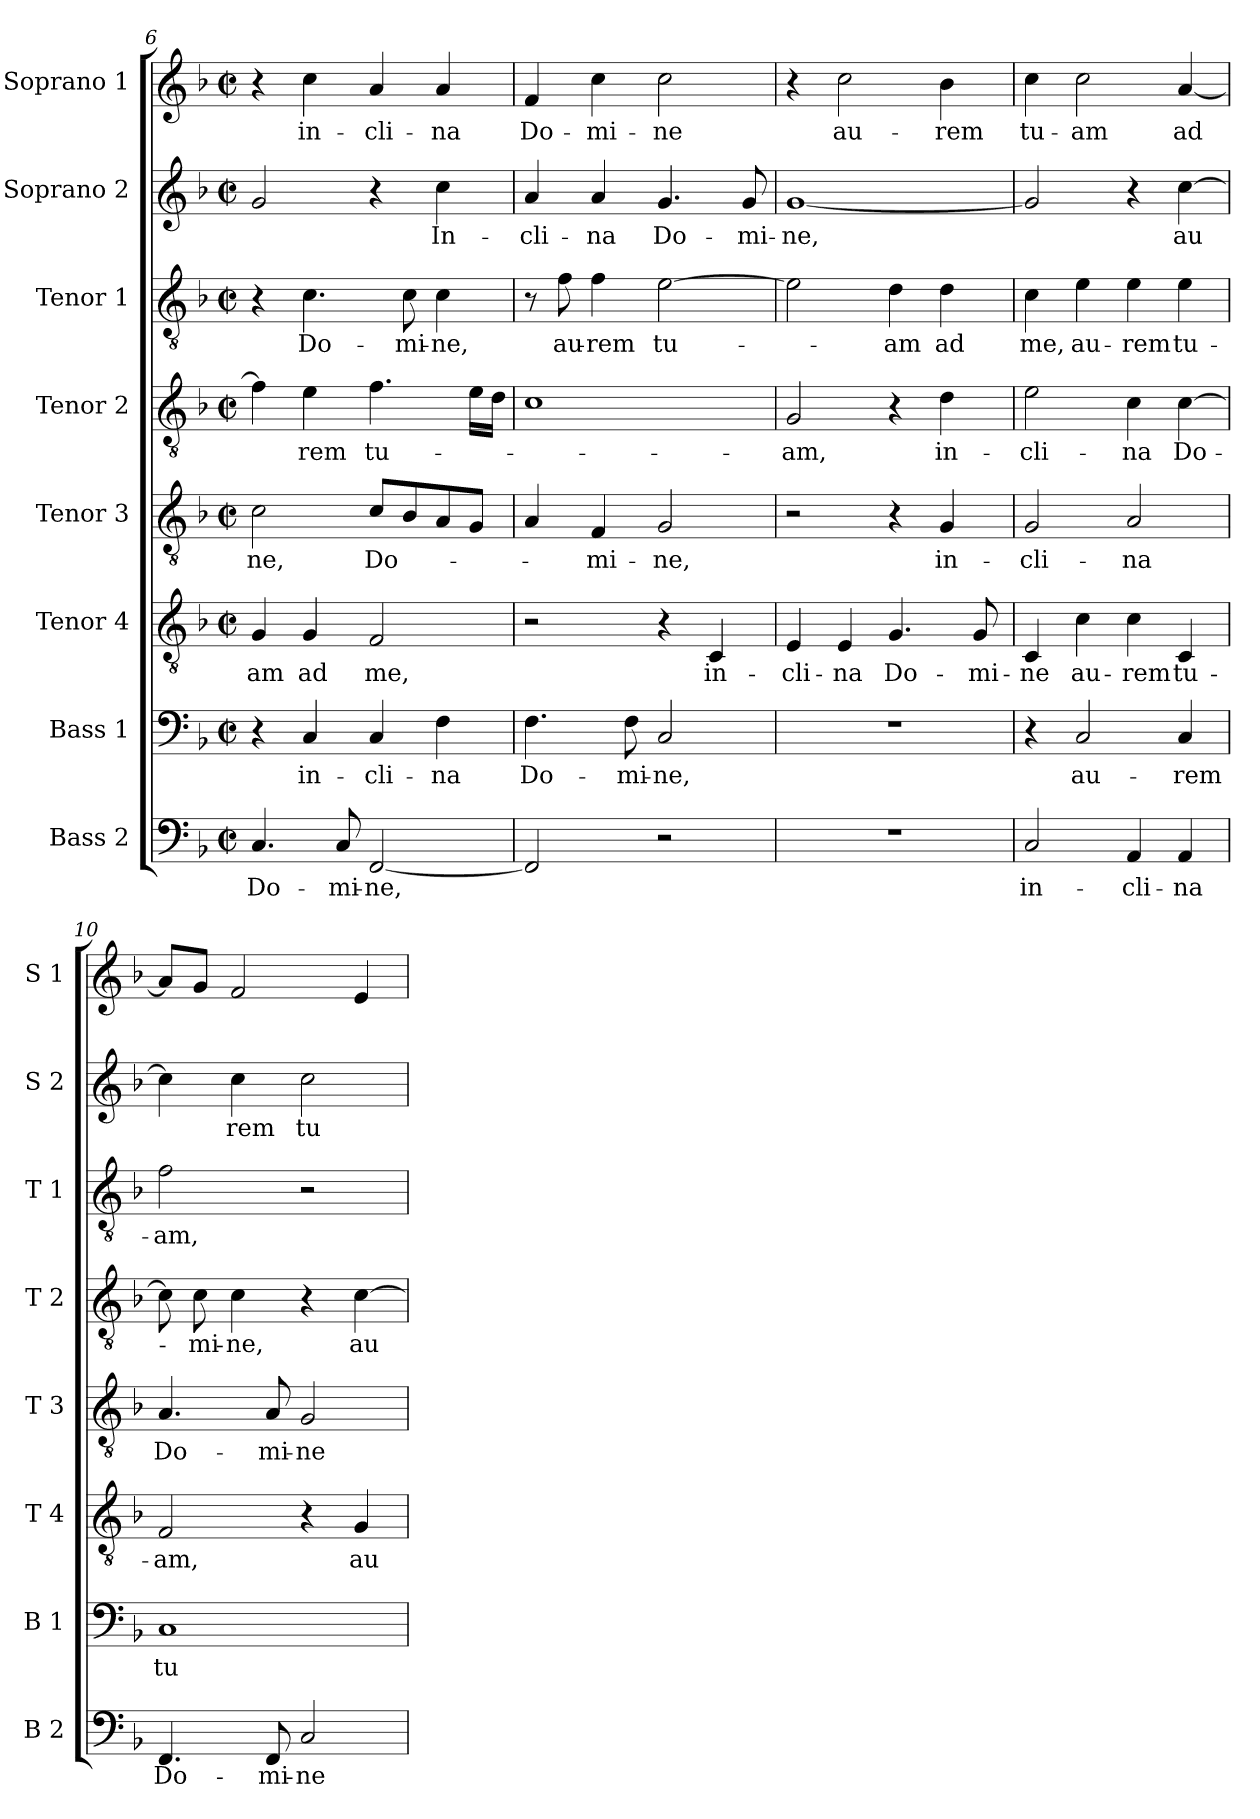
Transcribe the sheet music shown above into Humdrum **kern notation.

**kern	**text	**kern	**text	**kern	**text	**kern	**text	**kern	**text	**kern	**text	**kern	**text	**kern	**text
*part8	*part8	*part7	*part7	*part6	*part6	*part5	*part5	*part4	*part4	*part3	*part3	*part2	*part2	*part1	*part1
*staff8	*staff8	*staff7	*staff7	*staff6	*staff6	*staff5	*staff5	*staff4	*staff4	*staff3	*staff3	*staff2	*staff2	*staff1	*staff1
*I"Bass 2	*	*I"Bass 1	*	*I"Tenor 4	*	*I"Tenor 3	*	*I"Tenor 2	*	*I"Tenor 1	*	*I"Soprano 2	*	*I"Soprano 1	*
*I'B 2	*	*I'B 1	*	*I'T 4	*	*I'T 3	*	*I'T 2	*	*I'T 1	*	*I'S 2	*	*I'S 1	*
*clefF4	*	*clefF4	*	*clefGv2	*	*clefGv2	*	*clefGv2	*	*clefGv2	*	*clefG2	*	*clefG2	*
*k[b-]	*	*k[b-]	*	*k[b-]	*	*k[b-]	*	*k[b-]	*	*k[b-]	*	*k[b-]	*	*k[b-]	*
*F:	*	*F:	*	*F:	*	*F:	*	*F:	*	*F:	*	*F:	*	*F:	*
*M2/2	*	*M2/2	*	*M2/2	*	*M2/2	*	*M2/2	*	*M2/2	*	*M2/2	*	*M2/2	*
*met(c|)	*	*met(c|)	*	*met(c|)	*	*met(c|)	*	*met(c|)	*	*met(c|)	*	*met(c|)	*	*met(c|)	*
=6	=6	=6	=6	=6	=6	=6	=6	=6	=6	=6	=6	=6	=6	=6	=6
4.C/	Do-	4r	.	4G/	am	2c\	-ne,	4f\]	.	4r	.	2g/	.	4r	.
.	.	4C/	in-	4G/	ad	.	.	4e\	-rem	4.c\	Do-	.	.	4cc\	in-
8C/	-mi-	.	.	.	.	.	.	.	.	.	.	.	.	.	.
[2FF/	-ne,	4C/	-cli-	2F/	me,	8c/L	Do-	4.f\	tu-	.	.	4r	.	4a/	-cli-
.	.	.	.	.	.	8B-/	.	.	.	8c\	-mi-	.	.	.	.
.	.	4F\	-na	.	.	8A/	.	.	.	4c\	-ne,	4cc\	In-	4a/	-na
.	.	.	.	.	.	8G/J	.	16e\LL	.	.	.	.	.	.	.
.	.	.	.	.	.	.	.	16d\JJ	.	.	.	.	.	.	.
=7	=7	=7	=7	=7	=7	=7	=7	=7	=7	=7	=7	=7	=7	=7	=7
2FF/]	.	4.F\	Do-	2r	.	4A/	.	1c	.	8r	.	4a/	-cli-	4f/	Do-
.	.	.	.	.	.	.	.	.	.	8f\	au-	.	.	.	.
.	.	.	.	.	.	4F/	-mi-	.	.	4f\	-rem	4a/	-na	4cc\	-mi-
.	.	8F\	-mi-	.	.	.	.	.	.	.	.	.	.	.	.
2r	.	2C/	-ne,	4r	.	2G/	-ne,	.	.	[2e\	tu-	4.g/	Do-	2cc\	-ne
.	.	.	.	4C/	in-	.	.	.	.	.	.	.	.	.	.
.	.	.	.	.	.	.	.	.	.	.	.	8g/	-mi-	.	.
!!LO:LB:g=z
=8	=8	=8	=8	=8	=8	=8	=8	=8	=8	=8	=8	=8	=8	=8	=8
1r	.	1r	.	4E/	-cli-	2r	.	2G/	-am,	2e\]	.	[1g	-ne,	4r	.
.	.	.	.	4E/	-na	.	.	.	.	.	.	.	.	2cc\	au-
.	.	.	.	4.G/	Do-	4r	.	4r	.	4d\	-am	.	.	.	.
.	.	.	.	.	.	4G/	in-	4d\	in-	4d\	ad	.	.	4b-\	-rem
.	.	.	.	8G/	-mi-	.	.	.	.	.	.	.	.	.	.
=9	=9	=9	=9	=9	=9	=9	=9	=9	=9	=9	=9	=9	=9	=9	=9
2C/	in-	4r	.	4C/	-ne	2G/	-cli-	2e\	-cli-	4c\	me,	2g/]	.	4cc\	tu-
.	.	2C/	au-	4c\	au-	.	.	.	.	4e\	au-	.	.	2cc\	-am
4AA/	-cli-	.	.	4c\	-rem	2A/	-na	4c\	-na	4e\	-rem	4r	.	.	.
4AA/	-na	4C/	-rem	4C/	tu-	.	.	[4c\	Do-	4e\	tu-	[4cc\	au	[4a/	ad
=10	=10	=10	=10	=10	=10	=10	=10	=10	=10	=10	=10	=10	=10	=10	=10
4.FF/	Do-	1C	tu-	2F/	-am,	4.A/	Do-	8c\]	.	2f\	-am,	4cc\]	.	8a/L]	.
.	.	.	.	.	.	.	.	8c\	-mi-	.	.	.	.	8g/J	.
.	.	.	.	.	.	.	.	4c\	-ne,	.	.	4cc\	rem	2f/	.
8FF/	-mi-	.	.	.	.	8A/	-mi-	.	.	.	.	.	.	.	.
2C/	-ne	.	.	4r	.	2G/	-ne	4r	.	2r	.	2cc\	tu-	.	.
.	.	.	.	4G/	au-	.	.	[4c\	au-	.	.	.	.	4e/	.
=	=	=	=	=	=	=	=	=	=	=	=	=	=	=	=
*-	*-	*-	*-	*-	*-	*-	*-	*-	*-	*-	*-	*-	*-	*-	*-
